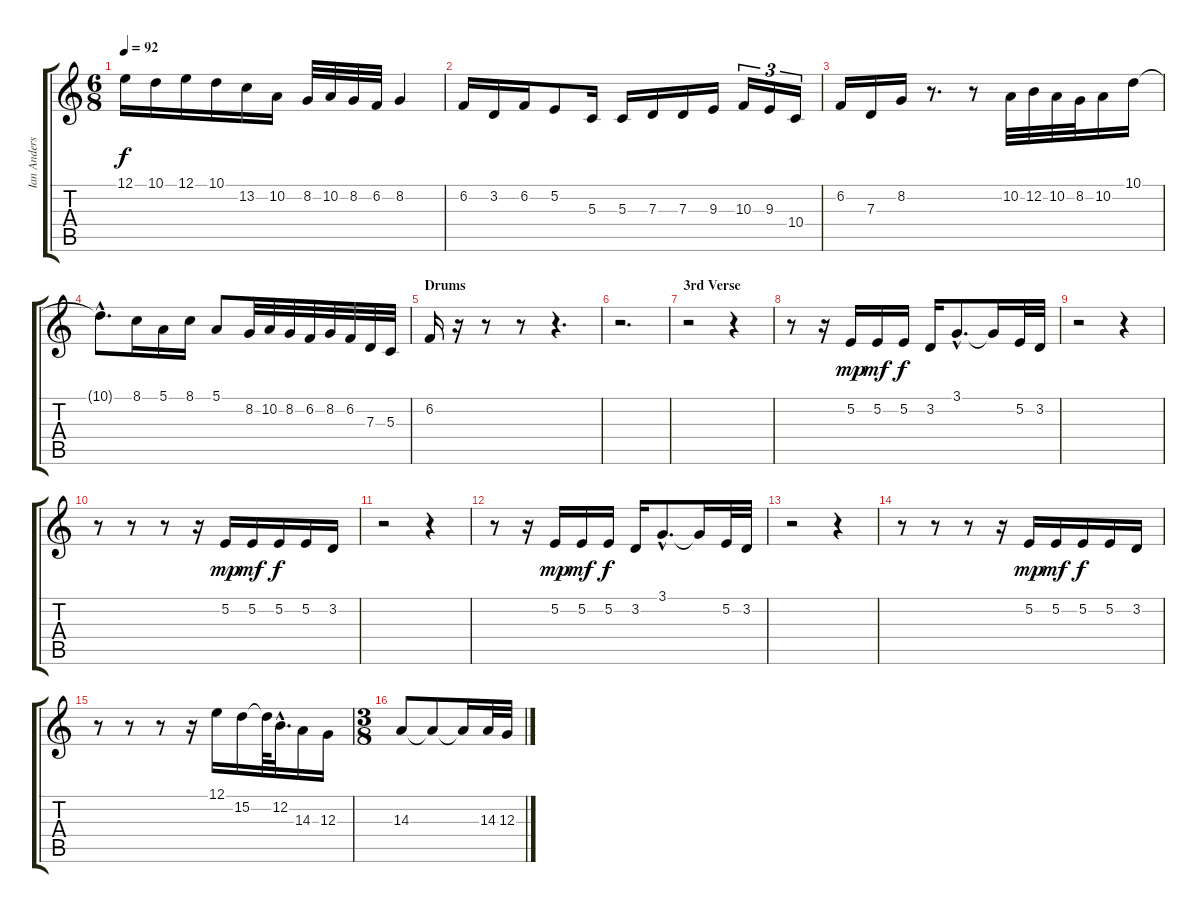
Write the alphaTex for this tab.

\track ("Ian Anderson (Flute)" "Ian Anders") {instrument flute}
\staff {score tabs}
\tuning (E4 B3 G3 D3 A2 E2) {hide}
\ts (6 8)
\tempo 92
\clef g2
\ks c
12.1.16{dy f} 10.1.16 12.1.16 10.1.16 13.2.16 10.2.16 8.2.32 10.2.32 8.2.32 6.2.32 8.2.4 |
6.2.16 3.2.16 6.2.16 5.2.8 5.3.16 5.3.16 7.3.16 7.3.16 9.3.16 10.3.16{tu (3 2)} 9.3.16{tu (3 2)} 10.4.16{tu (3 2)} |
6.2.16 7.3.16 8.2.16 r.8{d} r.8 10.2.32 12.2.32 10.2.32 8.2.32 10.2.16 10.1.16 |
10.1{hac t}.8{d} 8.1.16 5.1.16 8.1.16 5.1.8 8.2.32 10.2.32 8.2.32 6.2.32 8.2.32 6.2.32 7.3.32 5.3.32 |
\section ("" "Drums")
6.2.16 r.16 r.8 r.8 r.4{d} |
r.2{d} |
\section ("" "3rd Verse")
r.2 r.4 |
r.8 r.16 5.2.16{dy mp} 5.2.16{dy mf} 5.2.16{dy f} 3.2.16 3.1{hac}.8{d} 3.1{t}.16 5.2.32 3.2.32 |
r.2 r.4 |
r.8 r.8 r.8 r.16 5.2.16{dy mp} 5.2.16{dy mf} 5.2.16{dy f} 5.2.16 3.2.16 |
r.2 r.4 |
r.8 r.16 5.2.16{dy mp} 5.2.16{dy mf} 5.2.16{dy f} 3.2.16 3.1{hac}.8{d} 3.1{t}.16 5.2.32 3.2.32 |
r.2 r.4 |
r.8 r.8 r.8 r.16 5.2.16{dy mp} 5.2.16{dy mf} 5.2.16{dy f} 5.2.16 3.2.16 |
r.8 r.8 r.8 r.16 12.1.16 15.2.16 15.2{t}.64 12.2{hac}.32{d} 14.3.16 12.3.16 |
\ts (3 8)
14.3.8 14.3{t}.8 14.3{t}.16 14.3.32 12.3.32
